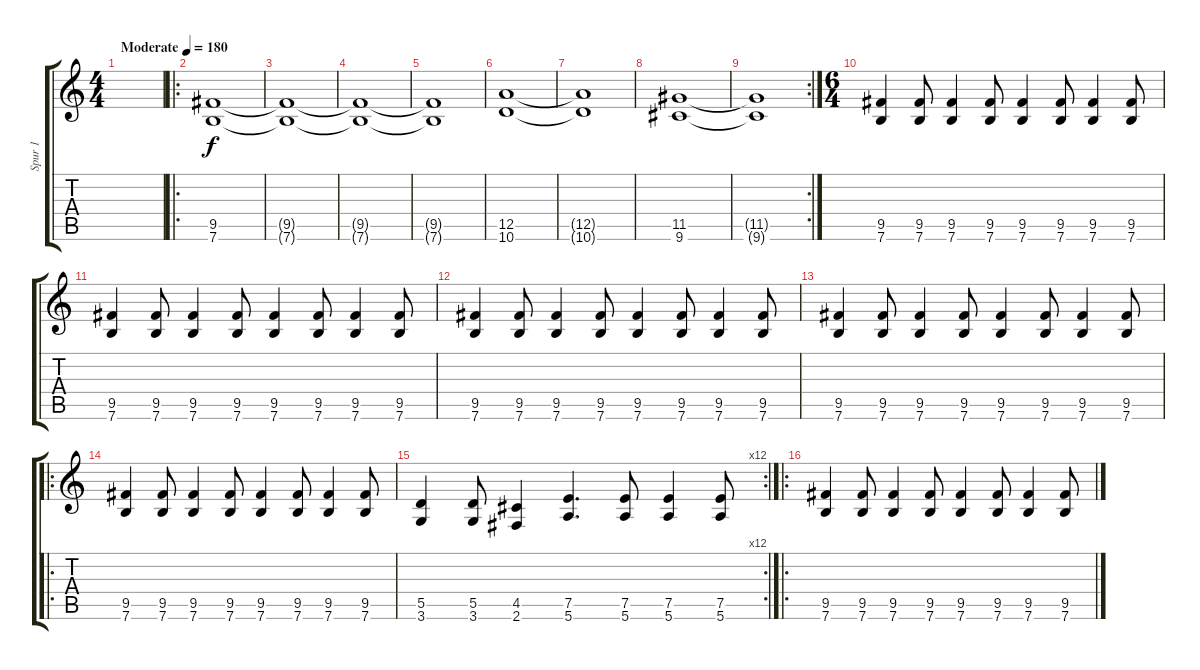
\track ("Spur 1" "Spur 1") {instrument overdrivenguitar}
\staff {score tabs}
\tuning (E4 B3 G3 D3 A2 E2) {hide}
\ts (4 4)
\tempo (180 "Moderate")
\clef g2
\ks c
|
\ro
(9.5 7.6).1 |
(9.5{t} 7.6{t}).1 |
(9.5{t} 7.6{t}).1 |
(9.5{t} 7.6{t}).1 |
(12.5 10.6).1 |
(12.5{t} 10.6{t}).1 |
(11.5 9.6).1 |
\rc 2
(11.5{t} 9.6{t}).1 |
\ts (6 4)
(9.5 7.6).4 (9.5 7.6).8 (9.5 7.6).4 (9.5 7.6).8 (9.5 7.6).4 (9.5 7.6).8 (9.5 7.6).4 (9.5 7.6).8 |
(9.5 7.6).4 (9.5 7.6).8 (9.5 7.6).4 (9.5 7.6).8 (9.5 7.6).4 (9.5 7.6).8 (9.5 7.6).4 (9.5 7.6).8 |
(9.5 7.6).4 (9.5 7.6).8 (9.5 7.6).4 (9.5 7.6).8 (9.5 7.6).4 (9.5 7.6).8 (9.5 7.6).4 (9.5 7.6).8 |
(9.5 7.6).4 (9.5 7.6).8 (9.5 7.6).4 (9.5 7.6).8 (9.5 7.6).4 (9.5 7.6).8 (9.5 7.6).4 (9.5 7.6).8 |
\ro
(9.5 7.6).4 (9.5 7.6).8 (9.5 7.6).4 (9.5 7.6).8 (9.5 7.6).4 (9.5 7.6).8 (9.5 7.6).4 (9.5 7.6).8 |
\rc 12
(5.5 3.6).4 (5.5 3.6).8 (4.5 2.6).4 (7.5 5.6).4{d} (7.5 5.6).8 (7.5 5.6).4 (7.5 5.6).8 |
\ro
(9.5 7.6).4 (9.5 7.6).8 (9.5 7.6).4 (9.5 7.6).8 (9.5 7.6).4 (9.5 7.6).8 (9.5 7.6).4 (9.5 7.6).8
